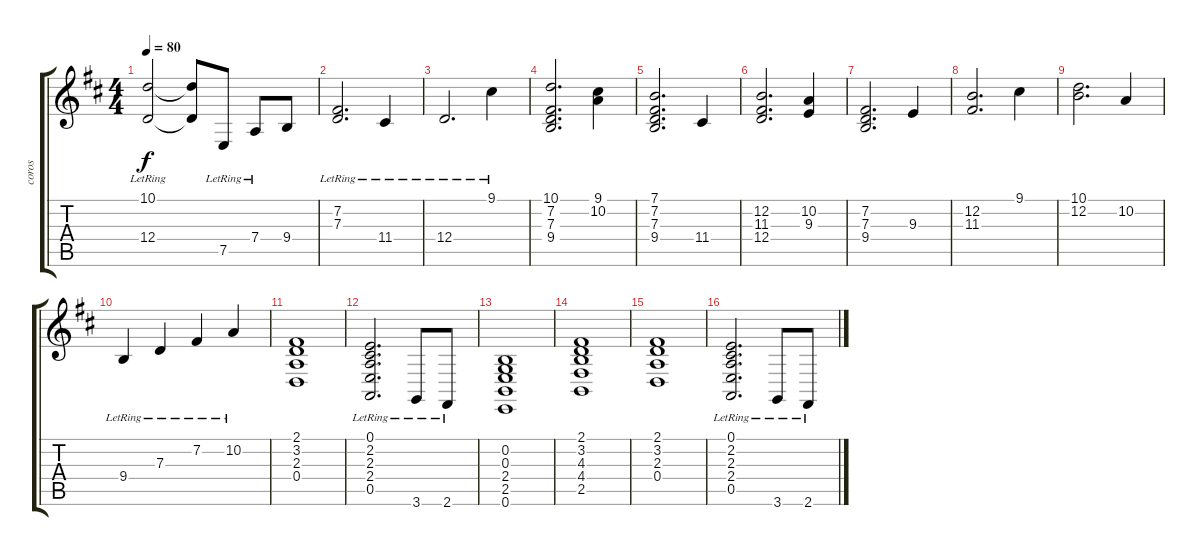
\track ("coros" "coros") {instrument stringensemble1}
\staff {score tabs}
\tuning (E4 B3 G3 D3 A2 E2) {hide}
\ts (4 4)
\tempo 80
\clef g2
\ks d
(10.1{lr} 12.4{lr}).2{dy f} (10.1{t} 12.4{t}).8 7.5{lr}.8 7.4{lr}.8 9.4.8 |
(7.2{lr} 7.3{lr}).2{d} 11.4{lr}.4 |
12.4{lr}.2{d} 9.1{lr}.4 |
(10.1 7.2 7.3 9.4).2{d} (9.1 10.2).4 |
(7.1 7.2 7.3 9.4).2{d} 11.4.4 |
(12.2 11.3 12.4).2{d} (10.2 9.3).4 |
(7.2 7.3 9.4).2{d} 9.3.4 |
(12.2 11.3).2{d} 9.1.4 |
(10.1 12.2).2{d} 10.2.4 |
9.4{lr}.4 7.3{lr}.4 7.2{lr}.4 10.2{lr}.4 |
(2.1 3.2 2.3 0.4).1 |
(0.1{lr} 2.2{lr} 2.3{lr} 2.4{lr} 0.5{lr}).2{d} 3.6{lr}.8 2.6{lr}.8 |
(0.2 0.3 2.4 2.5 0.6).1 |
(2.1 3.2 4.3 4.4 2.5).1 |
(2.1 3.2 2.3 0.4).1 |
(0.1{lr} 2.2{lr} 2.3{lr} 2.4{lr} 0.5{lr}).2{d} 3.6{lr}.8 2.6{lr}.8
